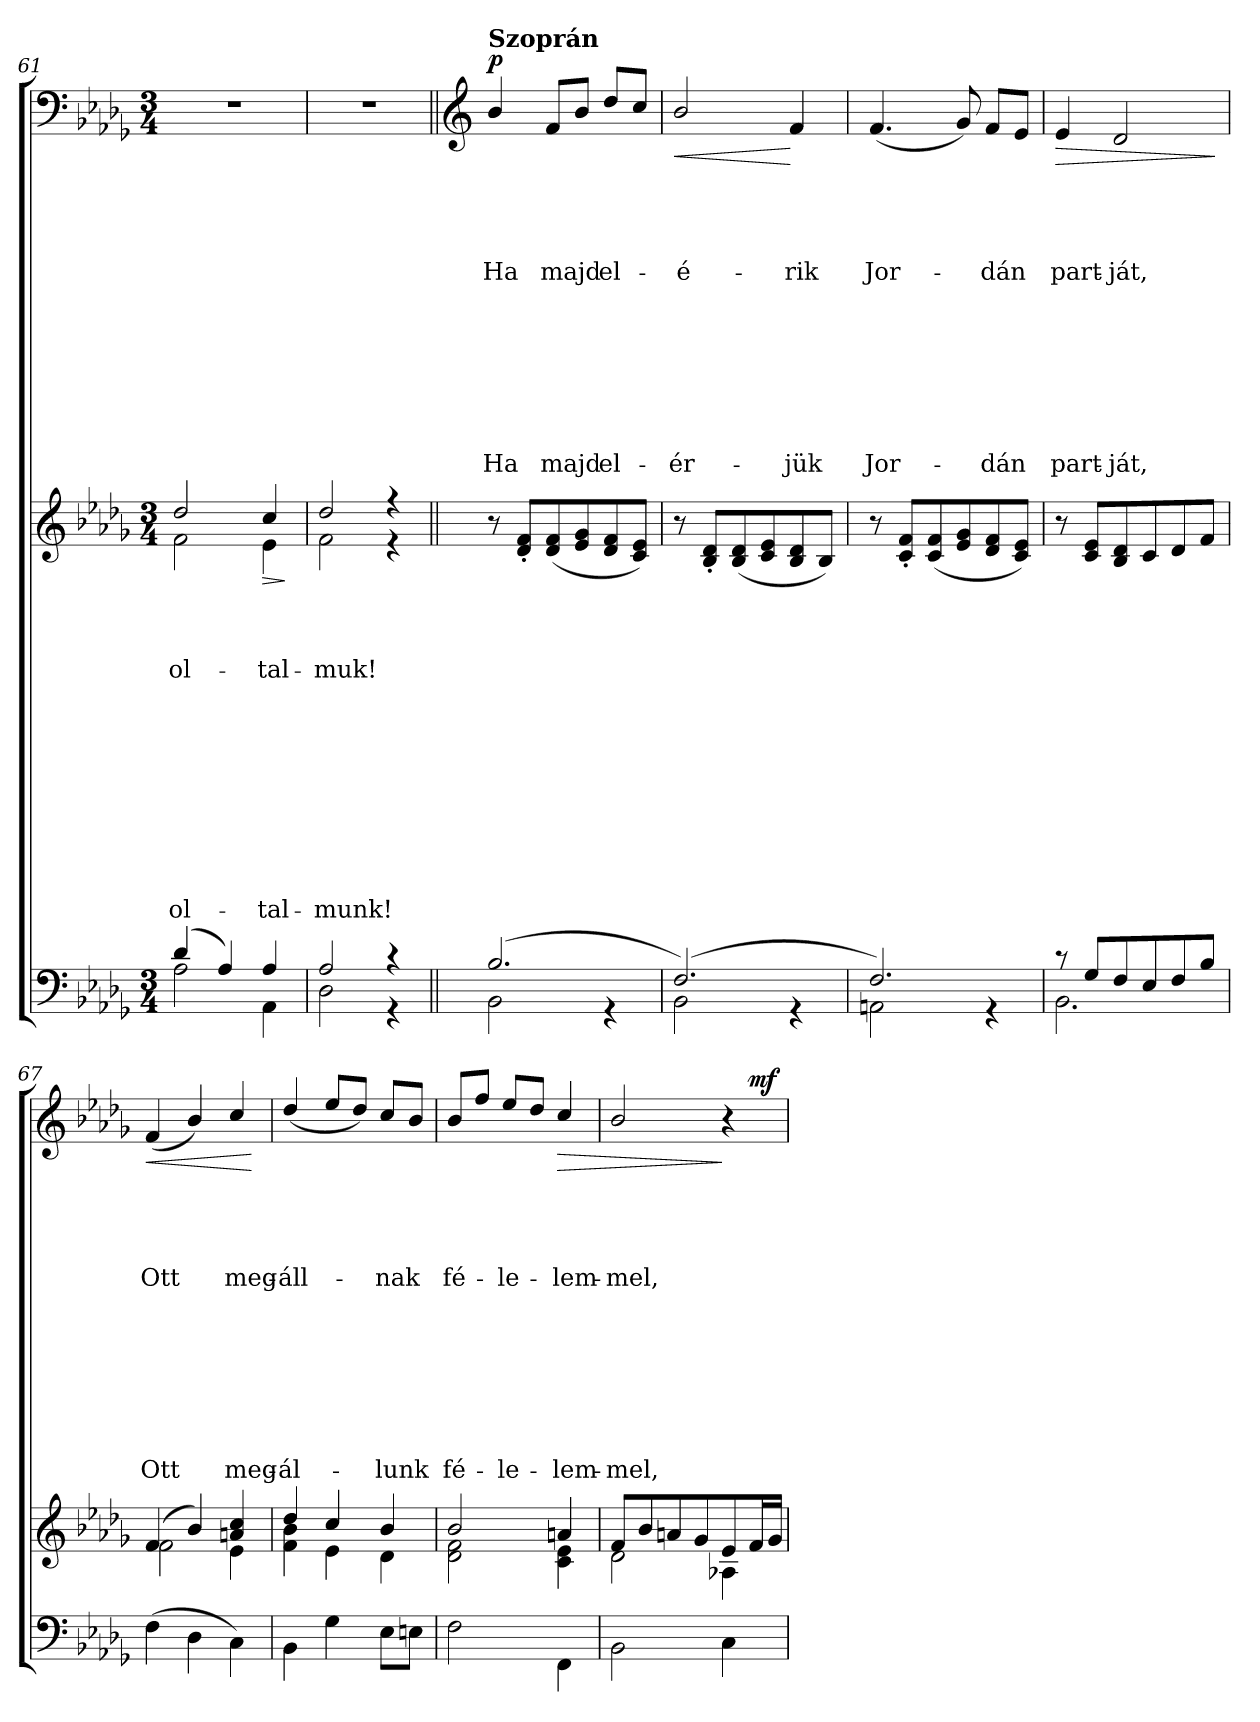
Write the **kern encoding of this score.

**kern	**kern	**text	**text	**text	**text	**text	**text	**text	**text	**text	**text	**text	**text	**text	**text	**dynam	**kern	**text	**text	**text	**text	**text	**text	**text	**text	**text	**text	**text	**text	**text	**dynam
*part3	*part2	*part2	*part2	*part2	*part2	*part2	*part2	*part2	*part2	*part2	*part2	*part2	*part2	*part2	*part2	*part2	*part1	*part1	*part1	*part1	*part1	*part1	*part1	*part1	*part1	*part1	*part1	*part1	*part1	*part1	*part1
*staff3	*staff2	*staff2	*staff2	*staff2	*staff2	*staff2	*staff2	*staff2	*staff2	*staff2	*staff2	*staff2	*staff2	*staff2	*staff2	*staff2	*staff1	*staff1	*staff1	*staff1	*staff1	*staff1	*staff1	*staff1	*staff1	*staff1	*staff1	*staff1	*staff1	*staff1	*staff1
*clefF4	*clefG2	*	*	*	*	*	*	*	*	*	*	*	*	*	*	*	*clefF4	*	*	*	*	*	*	*	*	*	*	*	*	*	*
*k[b-e-a-d-g-]	*k[b-e-a-d-g-]	*	*	*	*	*	*	*	*	*	*	*	*	*	*	*	*k[b-e-a-d-g-]	*	*	*	*	*	*	*	*	*	*	*	*	*	*
*D-:	*D-:	*	*	*	*	*	*	*	*	*	*	*	*	*	*	*	*D-:	*	*	*	*	*	*	*	*	*	*	*	*	*	*
*M3/4	*M3/4	*	*	*	*	*	*	*	*	*	*	*	*	*	*	*	*M3/4	*	*	*	*	*	*	*	*	*	*	*	*	*	*
=61	=61	=61	=61	=61	=61	=61	=61	=61	=61	=61	=61	=61	=61	=61	=61	=61	=61	=61	=61	=61	=61	=61	=61	=61	=61	=61	=61	=61	=61	=61	=61
*^	*^	*	*	*	*	*	*	*	*	*	*	*	*	*	*	*	*	*	*	*	*	*	*	*	*	*	*	*	*	*	*
!	!	!	!	!	!	!	!LO:LY:b	!	!	!	!	!	!	!	!	!	!LO:LY:b	!	!	!	!	!	!	!	!	!	!	!	!	!	!	!	!
(4d-/	2A-\	2dd-/	2f\	.	.	.	ol-	.	.	.	.	.	.	.	.	.	ol-	.	2.r	.	.	.	.	.	.	.	.	.	.	.	.	.	.
4A-/)	.	.	.	.	.	.	.	.	.	.	.	.	.	.	.	.	.	.	.	.	.	.	.	.	.	.	.	.	.	.	.	.	.
!	!	!	!	!	!	!	!	!	!	!	!	!	!	!	!	!	!	!LO:HP:b	!	!	!	!	!	!	!	!	!	!	!	!	!	!	!
!	!	!	!	!	!	!	!LO:LY:b	!	!	!	!	!	!	!	!	!	!LO:LY:b	!	!	!	!	!	!	!	!	!	!	!	!	!	!	!	!
4A-/	4AA-\	4cc/	4e-\	.	.	.	-tal-	.	.	.	.	.	.	.	.	.	-tal-	>	.	.	.	.	.	.	.	.	.	.	.	.	.	.	.
*v	*v	*	*	*	*	*	*	*	*	*	*	*	*	*	*	*	*	*	*	*	*	*	*	*	*	*	*	*	*	*	*	*	*
*	*v	*v	*	*	*	*	*	*	*	*	*	*	*	*	*	*	*	*	*	*	*	*	*	*	*	*	*	*	*	*	*	*
.	.	.	.	.	.	.	.	.	.	.	.	.	.	.	.	]	.	.	.	.	.	.	.	.	.	.	.	.	.	.	.
=62	=62	=62	=62	=62	=62	=62	=62	=62	=62	=62	=62	=62	=62	=62	=62	=62	=62	=62	=62	=62	=62	=62	=62	=62	=62	=62	=62	=62	=62	=62	=62
*^	*^	*	*	*	*	*	*	*	*	*	*	*	*	*	*	*	*	*	*	*	*	*	*	*	*	*	*	*	*	*	*
!	!	!	!	!	!	!	!LO:LY:b	!	!	!	!	!	!	!	!	!	!LO:LY:b	!	!	!	!	!	!	!	!	!	!	!	!	!	!	!	!
2A-/	2D-\	2dd-/	2f\	.	.	.	-muk!	.	.	.	.	.	.	.	.	.	-munk!	.	2.r	.	.	.	.	.	.	.	.	.	.	.	.	.	.
4r	4r	4r	4r	.	.	.	.	.	.	.	.	.	.	.	.	.	.	.	.	.	.	.	.	.	.	.	.	.	.	.	.	.	.
*	*	*v	*v	*	*	*	*	*	*	*	*	*	*	*	*	*	*	*	*	*	*	*	*	*	*	*	*	*	*	*	*	*	*
!!LO:LB:g=z
=63||	=63||	=63||	=63||	=63||	=63||	=63||	=63||	=63||	=63||	=63||	=63||	=63||	=63||	=63||	=63||	=63||	=63||	=63||	=63||	=63||	=63||	=63||	=63||	=63||	=63||	=63||	=63||	=63||	=63||	=63||	=63||	=63||
*	*	*	*	*	*	*	*	*	*	*	*	*	*	*	*	*	*	*clefG2	*	*	*	*	*	*	*	*	*	*	*	*	*	*
*	*	*^	*	*	*	*	*	*	*	*	*	*	*	*	*	*	*	*	*	*	*	*	*	*	*	*	*	*	*	*	*	*
!	!	!	!	!	!	!	!	!	!	!	!	!	!	!	!	!	!	!	!LO:TX:a:B:t=Szoprán	!	!	!	!	!	!	!	!	!	!	!	!	!	!
!	!	!LO:TX:b:B:t=Orgona	!	!	!	!	!	!	!	!	!	!	!	!	!	!	!	!	!	!	!	!	!	!	!	!	!	!	!	!	!	!	!
!	!	!	!	!	!	!	!	!	!	!	!	!	!	!	!	!	!	!	!	!	!	!	!	!LO:LY:b	!	!	!	!	!	!	!	!LO:LY:b	!LO:DY:b
*	*	*v	*v	*	*	*	*	*	*	*	*	*	*	*	*	*	*	*	*	*	*	*	*	*	*	*	*	*	*	*	*	*	*
(2.B-/	2BB-\	8r	.	.	.	.	.	.	.	.	.	.	.	.	.	.	.	4b-/	.	.	.	.	Ha	.	.	.	.	.	.	.	Ha	p
.	.	8d-/'< 8f/'<L	.	.	.	.	.	.	.	.	.	.	.	.	.	.	.	.	.	.	.	.	.	.	.	.	.	.	.	.	.	.
!	!	!	!	!	!	!	!	!	!	!	!	!	!	!	!	!	!	!	!	!	!	!	!LO:LY:b	!	!	!	!	!	!	!	!LO:LY:b	!
.	.	(<8d-/ 8f/	.	.	.	.	.	.	.	.	.	.	.	.	.	.	.	8f/L	.	.	.	.	majd	.	.	.	.	.	.	.	majd	.
.	.	8e-/ 8g-/	.	.	.	.	.	.	.	.	.	.	.	.	.	.	.	8b-/J	.	.	.	.	.	.	.	.	.	.	.	.	.	.
!	!	!	!	!	!	!	!	!	!	!	!	!	!	!	!	!	!	!	!	!	!	!	!LO:LY:b	!	!	!	!	!	!	!	!LO:LY:b	!
.	4r	8d-/ 8f/	.	.	.	.	.	.	.	.	.	.	.	.	.	.	.	8dd-/L	.	.	.	.	el-	.	.	.	.	.	.	.	el-	.
.	.	8c/ 8e-/J)	.	.	.	.	.	.	.	.	.	.	.	.	.	.	.	8cc/J	.	.	.	.	.	.	.	.	.	.	.	.	.	.
=64	=64	=64	=64	=64	=64	=64	=64	=64	=64	=64	=64	=64	=64	=64	=64	=64	=64	=64	=64	=64	=64	=64	=64	=64	=64	=64	=64	=64	=64	=64	=64	=64
!	!	!	!	!	!	!	!	!	!	!	!	!	!	!	!	!	!	!	!	!	!	!	!LO:LY:b	!	!	!	!	!	!	!	!LO:LY:b	!LO:HP:b
(>2.F/)	2BB-\	8r	.	.	.	.	.	.	.	.	.	.	.	.	.	.	.	2b-/	.	.	.	.	-é-	.	.	.	.	.	.	.	-ér-	<
.	.	8B-/'< 8d-/'<L	.	.	.	.	.	.	.	.	.	.	.	.	.	.	.	.	.	.	.	.	.	.	.	.	.	.	.	.	.	.
.	.	(<8B-/ 8d-/	.	.	.	.	.	.	.	.	.	.	.	.	.	.	.	.	.	.	.	.	.	.	.	.	.	.	.	.	.	.
.	.	8c/ 8e-/	.	.	.	.	.	.	.	.	.	.	.	.	.	.	.	.	.	.	.	.	.	.	.	.	.	.	.	.	.	.
!	!	!	!	!	!	!	!	!	!	!	!	!	!	!	!	!	!	!	!	!	!	!	!LO:LY:b	!	!	!	!	!	!	!	!LO:LY:b	!
.	4r	8B-/ 8d-/	.	.	.	.	.	.	.	.	.	.	.	.	.	.	.	4f/	.	.	.	.	-rik	.	.	.	.	.	.	.	-jük	[
.	.	8B-/J)	.	.	.	.	.	.	.	.	.	.	.	.	.	.	.	.	.	.	.	.	.	.	.	.	.	.	.	.	.	.
=65	=65	=65	=65	=65	=65	=65	=65	=65	=65	=65	=65	=65	=65	=65	=65	=65	=65	=65	=65	=65	=65	=65	=65	=65	=65	=65	=65	=65	=65	=65	=65	=65
!	!	!	!	!	!	!	!	!	!	!	!	!	!	!	!	!	!	!	!	!	!	!	!LO:LY:b	!	!	!	!	!	!	!	!LO:LY:b	!
2.F/)	2AAn\	8r	.	.	.	.	.	.	.	.	.	.	.	.	.	.	.	(>4.f/	.	.	.	.	Jor-	.	.	.	.	.	.	.	Jor-	.
.	.	8c/'< 8f/'<L	.	.	.	.	.	.	.	.	.	.	.	.	.	.	.	.	.	.	.	.	.	.	.	.	.	.	.	.	.	.
.	.	(<8c/ 8f/	.	.	.	.	.	.	.	.	.	.	.	.	.	.	.	.	.	.	.	.	.	.	.	.	.	.	.	.	.	.
.	.	8e-/ 8g-/	.	.	.	.	.	.	.	.	.	.	.	.	.	.	.	8g-/)	.	.	.	.	.	.	.	.	.	.	.	.	.	.
!	!	!	!	!	!	!	!	!	!	!	!	!	!	!	!	!	!	!	!	!	!	!	!LO:LY:b	!	!	!	!	!	!	!	!LO:LY:b	!
.	4r	8d-/ 8f/	.	.	.	.	.	.	.	.	.	.	.	.	.	.	.	8f/L	.	.	.	.	-dán	.	.	.	.	.	.	.	-dán	.
.	.	8c/ 8e-/J)	.	.	.	.	.	.	.	.	.	.	.	.	.	.	.	8e-/J	.	.	.	.	.	.	.	.	.	.	.	.	.	.
=66	=66	=66	=66	=66	=66	=66	=66	=66	=66	=66	=66	=66	=66	=66	=66	=66	=66	=66	=66	=66	=66	=66	=66	=66	=66	=66	=66	=66	=66	=66	=66	=66
!	!	!	!	!	!	!	!	!	!	!	!	!	!	!	!	!	!	!	!	!	!	!	!LO:LY:b	!	!	!	!	!	!	!	!LO:LY:b	!LO:HP:b
8rB	2.BB-\	8r	.	.	.	.	.	.	.	.	.	.	.	.	.	.	.	4e-/	.	.	.	.	part-	.	.	.	.	.	.	.	part-	>
8G-/L	.	8c/ 8e-/L	.	.	.	.	.	.	.	.	.	.	.	.	.	.	.	.	.	.	.	.	.	.	.	.	.	.	.	.	.	.
!	!	!	!	!	!	!	!	!	!	!	!	!	!	!	!	!	!	!	!	!	!	!	!LO:LY:b	!	!	!	!	!	!	!	!LO:LY:b	!
8F/	.	8B-/ 8d-/	.	.	.	.	.	.	.	.	.	.	.	.	.	.	.	2d-/	.	.	.	.	-ját,	.	.	.	.	.	.	.	-ját,	.
8E-/	.	8c/	.	.	.	.	.	.	.	.	.	.	.	.	.	.	.	.	.	.	.	.	.	.	.	.	.	.	.	.	.	.
8F/	.	8d-/	.	.	.	.	.	.	.	.	.	.	.	.	.	.	.	.	.	.	.	.	.	.	.	.	.	.	.	.	.	.
8B-/J	.	8f/J	.	.	.	.	.	.	.	.	.	.	.	.	.	.	.	.	.	.	.	.	.	.	.	.	.	.	.	.	.	.
*v	*v	*	*	*	*	*	*	*	*	*	*	*	*	*	*	*	*	*	*	*	*	*	*	*	*	*	*	*	*	*	*	*
.	.	.	.	.	.	.	.	.	.	.	.	.	.	.	.	.	.	.	.	.	.	.	.	.	.	.	.	.	.	.	]
=67	=67	=67	=67	=67	=67	=67	=67	=67	=67	=67	=67	=67	=67	=67	=67	=67	=67	=67	=67	=67	=67	=67	=67	=67	=67	=67	=67	=67	=67	=67	=67
*	*^	*	*	*	*	*	*	*	*	*	*	*	*	*	*	*	*	*	*	*	*	*	*	*	*	*	*	*	*	*	*
!	!	!	!	!	!	!	!	!	!	!	!	!	!	!	!	!	!	!	!	!	!	!	!LO:LY:b	!	!	!	!	!	!	!	!LO:LY:b	!LO:HP:b
(<4F\	(4f/	2f\	.	.	.	.	.	.	.	.	.	.	.	.	.	.	.	(>4f/	.	.	.	.	Ott	.	.	.	.	.	.	.	Ott	<
4D-\	4b-/)	.	.	.	.	.	.	.	.	.	.	.	.	.	.	.	.	4b-/)	.	.	.	.	.	.	.	.	.	.	.	.	.	.
!	!	!	!	!	!	!	!	!	!	!	!	!	!	!	!	!	!	!	!	!	!	!	!LO:LY:b	!	!	!	!	!	!	!	!LO:LY:b	!
4C\)	4an/ 4cc/	4e-\	.	.	.	.	.	.	.	.	.	.	.	.	.	.	.	4cc/	.	.	.	.	meg-	.	.	.	.	.	.	.	meg-	.
*	*v	*v	*	*	*	*	*	*	*	*	*	*	*	*	*	*	*	*	*	*	*	*	*	*	*	*	*	*	*	*	*	*
.	.	.	.	.	.	.	.	.	.	.	.	.	.	.	.	.	.	.	.	.	.	.	.	.	.	.	.	.	.	.	[
!!LO:PB:g=z
=68	=68	=68	=68	=68	=68	=68	=68	=68	=68	=68	=68	=68	=68	=68	=68	=68	=68	=68	=68	=68	=68	=68	=68	=68	=68	=68	=68	=68	=68	=68	=68
*	*^	*	*	*	*	*	*	*	*	*	*	*	*	*	*	*	*	*	*	*	*	*	*	*	*	*	*	*	*	*	*
!	!	!	!	!	!	!	!	!	!	!	!	!	!	!	!	!	!	!	!	!	!	!	!LO:LY:b	!	!	!	!	!	!	!	!LO:LY:b	!
4BB-\	4dd-/	4f\ 4b-\	.	.	.	.	.	.	.	.	.	.	.	.	.	.	.	(>4dd-/	.	.	.	.	-áll-	.	.	.	.	.	.	.	-ál-	.
4G-\	4cc/	4e-\	.	.	.	.	.	.	.	.	.	.	.	.	.	.	.	8ee-/L	.	.	.	.	.	.	.	.	.	.	.	.	.	.
.	.	.	.	.	.	.	.	.	.	.	.	.	.	.	.	.	.	8dd-/J)	.	.	.	.	.	.	.	.	.	.	.	.	.	.
!	!	!	!	!	!	!	!	!	!	!	!	!	!	!	!	!	!	!	!	!	!	!	!LO:LY:b	!	!	!	!	!	!	!	!LO:LY:b	!
8E-\L	4b-/	4d-\	.	.	.	.	.	.	.	.	.	.	.	.	.	.	.	8cc/L	.	.	.	.	-nak	.	.	.	.	.	.	.	-lunk	.
8En\J	.	.	.	.	.	.	.	.	.	.	.	.	.	.	.	.	.	8b-/J	.	.	.	.	.	.	.	.	.	.	.	.	.	.
=69	=69	=69	=69	=69	=69	=69	=69	=69	=69	=69	=69	=69	=69	=69	=69	=69	=69	=69	=69	=69	=69	=69	=69	=69	=69	=69	=69	=69	=69	=69	=69	=69
!	!	!	!	!	!	!	!	!	!	!	!	!	!	!	!	!	!	!	!	!	!	!	!LO:LY:b	!	!	!	!	!	!	!	!LO:LY:b	!
2F\	2b-/	2d-\ 2f\	.	.	.	.	.	.	.	.	.	.	.	.	.	.	.	8b-/L	.	.	.	.	fé-	.	.	.	.	.	.	.	fé-	.
.	.	.	.	.	.	.	.	.	.	.	.	.	.	.	.	.	.	8ff/J	.	.	.	.	.	.	.	.	.	.	.	.	.	.
!	!	!	!	!	!	!	!	!	!	!	!	!	!	!	!	!	!	!	!	!	!	!	!LO:LY:b	!	!	!	!	!	!	!	!LO:LY:b	!
.	.	.	.	.	.	.	.	.	.	.	.	.	.	.	.	.	.	8ee-/L	.	.	.	.	-le-	.	.	.	.	.	.	.	-le-	.
.	.	.	.	.	.	.	.	.	.	.	.	.	.	.	.	.	.	8dd-/J	.	.	.	.	.	.	.	.	.	.	.	.	.	.
!	!	!	!	!	!	!	!	!	!	!	!	!	!	!	!	!	!	!	!	!	!	!	!LO:LY:b	!	!	!	!	!	!	!	!LO:LY:b	!LO:HP:b
4FF\	4an/	4c\ 4e-\	.	.	.	.	.	.	.	.	.	.	.	.	.	.	.	4cc/	.	.	.	.	-lem-	.	.	.	.	.	.	.	-lem-	>
=70	=70	=70	=70	=70	=70	=70	=70	=70	=70	=70	=70	=70	=70	=70	=70	=70	=70	=70	=70	=70	=70	=70	=70	=70	=70	=70	=70	=70	=70	=70	=70	=70
!	!	!	!	!	!	!	!	!	!	!	!	!	!	!	!	!	!	!	!	!	!	!	!LO:LY:b	!	!	!	!	!	!	!	!LO:LY:b	!
*	*	*	*	*	*	*	*	*	*	*	*	*	*	*	*	*	*	*^	*	*	*	*	*	*	*	*	*	*	*	*	*	*
2BB-\	8f/L	2d-\	.	.	.	.	.	.	.	.	.	.	.	.	.	.	.	2b-/	2ryy	.	.	.	.	-mel,	.	.	.	.	.	.	.	-mel,	.
.	8b-/	.	.	.	.	.	.	.	.	.	.	.	.	.	.	.	.	.	.	.	.	.	.	.	.	.	.	.	.	.	.	.	.
.	8an/	.	.	.	.	.	.	.	.	.	.	.	.	.	.	.	.	.	.	.	.	.	.	.	.	.	.	.	.	.	.	.	.
.	8g-/	.	.	.	.	.	.	.	.	.	.	.	.	.	.	.	.	.	.	.	.	.	.	.	.	.	.	.	.	.	.	.	.
4C\	8e-/	4A-X\	.	.	.	.	.	.	.	.	.	.	.	.	.	.	.	4r	8ryy	.	.	.	.	.	.	.	.	.	.	.	.	.	]
!	!	!	!	!	!	!	!	!	!	!	!	!	!	!	!	!	!	!	!	!	!	!	!	!	!	!	!	!	!	!	!	!	!LO:DY:a
.	16f/L	.	.	.	.	.	.	.	.	.	.	.	.	.	.	.	.	.	8ryy	.	.	.	.	.	.	.	.	.	.	.	.	.	mf
.	16g-/JJ	.	.	.	.	.	.	.	.	.	.	.	.	.	.	.	.	.	.	.	.	.	.	.	.	.	.	.	.	.	.	.	.
*	*v	*v	*	*	*	*	*	*	*	*	*	*	*	*	*	*	*	*	*	*	*	*	*	*	*	*	*	*	*	*	*	*	*
*	*	*	*	*	*	*	*	*	*	*	*	*	*	*	*	*	*v	*v	*	*	*	*	*	*	*	*	*	*	*	*	*	*
=	=	=	=	=	=	=	=	=	=	=	=	=	=	=	=	=	=	=	=	=	=	=	=	=	=	=	=	=	=	=	=
*-	*-	*-	*-	*-	*-	*-	*-	*-	*-	*-	*-	*-	*-	*-	*-	*-	*-	*-	*-	*-	*-	*-	*-	*-	*-	*-	*-	*-	*-	*-	*-
